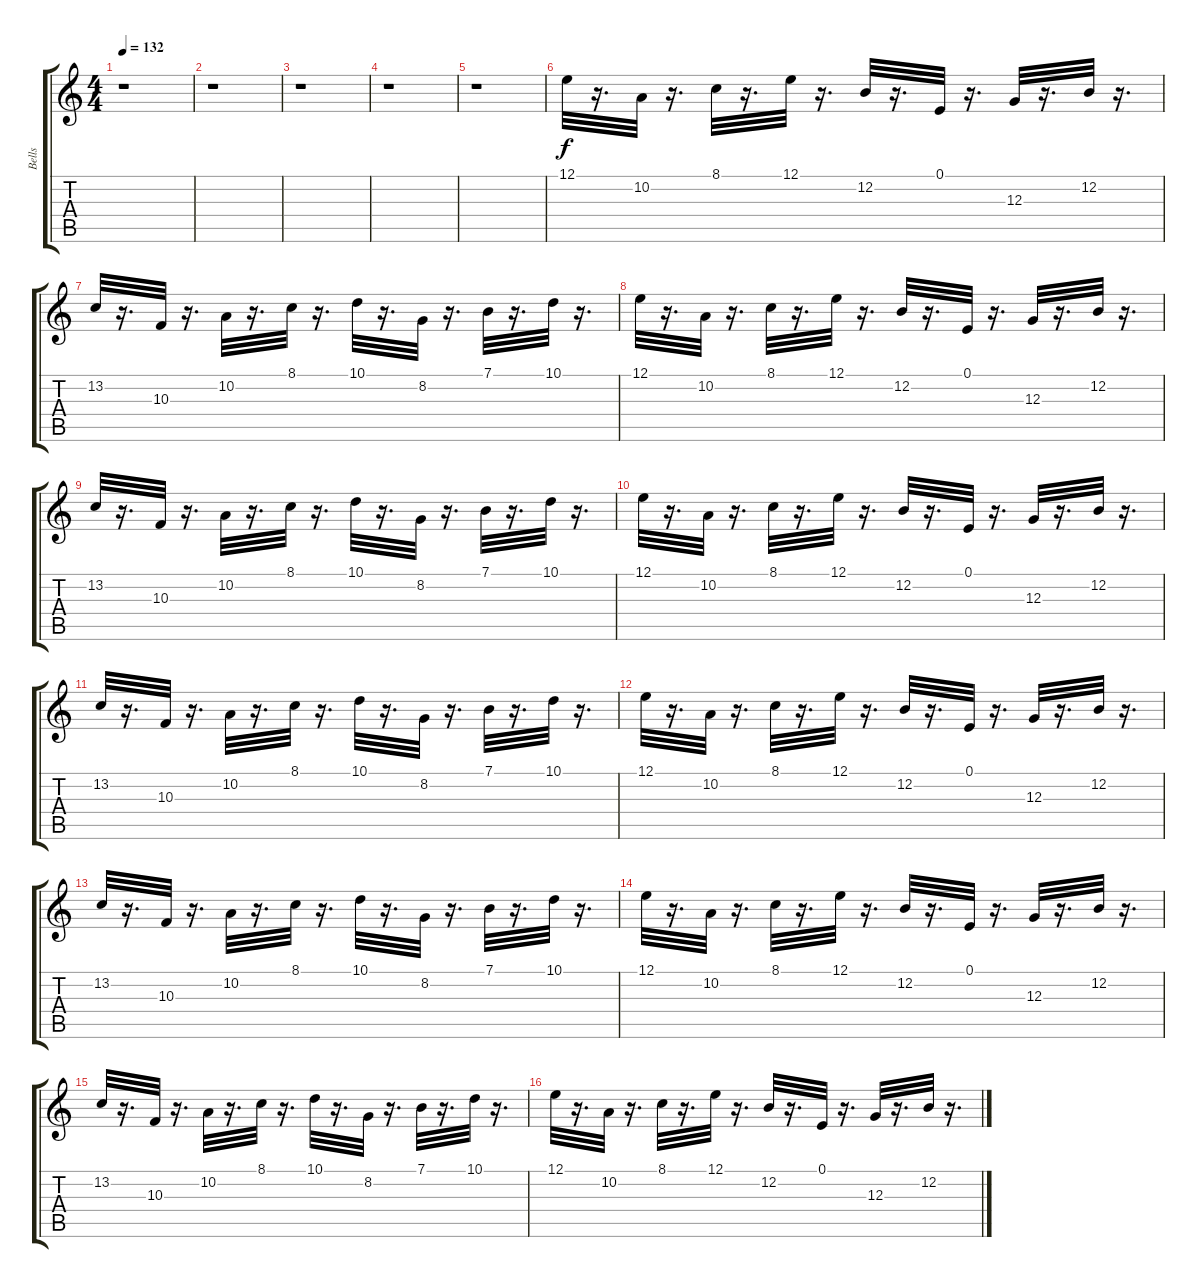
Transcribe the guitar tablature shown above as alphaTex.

\track ("Bells" "Bells") {instrument vibraphone}
\staff {score tabs}
\tuning (E4 B3 G3 D3 A2 E2) {hide}
\ts (4 4)
\tempo 132
\clef g2
\ks c
r.1{dy f} |
r.1 |
r.1 |
r.1 |
r.1 |
12.1.32 r.16{d} 10.2.32 r.16{d} 8.1.32 r.16{d} 12.1.32 r.16{d} 12.2.32 r.16{d} 0.1.32 r.16{d} 12.3.32 r.16{d} 12.2.32 r.16{d} |
13.2.32 r.16{d} 10.3.32 r.16{d} 10.2.32 r.16{d} 8.1.32 r.16{d} 10.1.32 r.16{d} 8.2.32 r.16{d} 7.1.32 r.16{d} 10.1.32 r.16{d} |
12.1.32 r.16{d} 10.2.32 r.16{d} 8.1.32 r.16{d} 12.1.32 r.16{d} 12.2.32 r.16{d} 0.1.32 r.16{d} 12.3.32 r.16{d} 12.2.32 r.16{d} |
13.2.32 r.16{d} 10.3.32 r.16{d} 10.2.32 r.16{d} 8.1.32 r.16{d} 10.1.32 r.16{d} 8.2.32 r.16{d} 7.1.32 r.16{d} 10.1.32 r.16{d} |
12.1.32 r.16{d} 10.2.32 r.16{d} 8.1.32 r.16{d} 12.1.32 r.16{d} 12.2.32 r.16{d} 0.1.32 r.16{d} 12.3.32 r.16{d} 12.2.32 r.16{d} |
13.2.32 r.16{d} 10.3.32 r.16{d} 10.2.32 r.16{d} 8.1.32 r.16{d} 10.1.32 r.16{d} 8.2.32 r.16{d} 7.1.32 r.16{d} 10.1.32 r.16{d} |
12.1.32 r.16{d} 10.2.32 r.16{d} 8.1.32 r.16{d} 12.1.32 r.16{d} 12.2.32 r.16{d} 0.1.32 r.16{d} 12.3.32 r.16{d} 12.2.32 r.16{d} |
13.2.32 r.16{d} 10.3.32 r.16{d} 10.2.32 r.16{d} 8.1.32 r.16{d} 10.1.32 r.16{d} 8.2.32 r.16{d} 7.1.32 r.16{d} 10.1.32 r.16{d} |
12.1.32 r.16{d} 10.2.32 r.16{d} 8.1.32 r.16{d} 12.1.32 r.16{d} 12.2.32 r.16{d} 0.1.32 r.16{d} 12.3.32 r.16{d} 12.2.32 r.16{d} |
13.2.32 r.16{d} 10.3.32 r.16{d} 10.2.32 r.16{d} 8.1.32 r.16{d} 10.1.32 r.16{d} 8.2.32 r.16{d} 7.1.32 r.16{d} 10.1.32 r.16{d} |
12.1.32 r.16{d} 10.2.32{volume 15} r.16{d} 8.1.32{volume 14} r.16{d} 12.1.32{volume 14} r.16{d} 12.2.32{volume 14} r.16{d} 0.1.32{volume 14} r.16{d} 12.3.32{volume 13} r.16{d} 12.2.32{volume 13} r.16{d}
